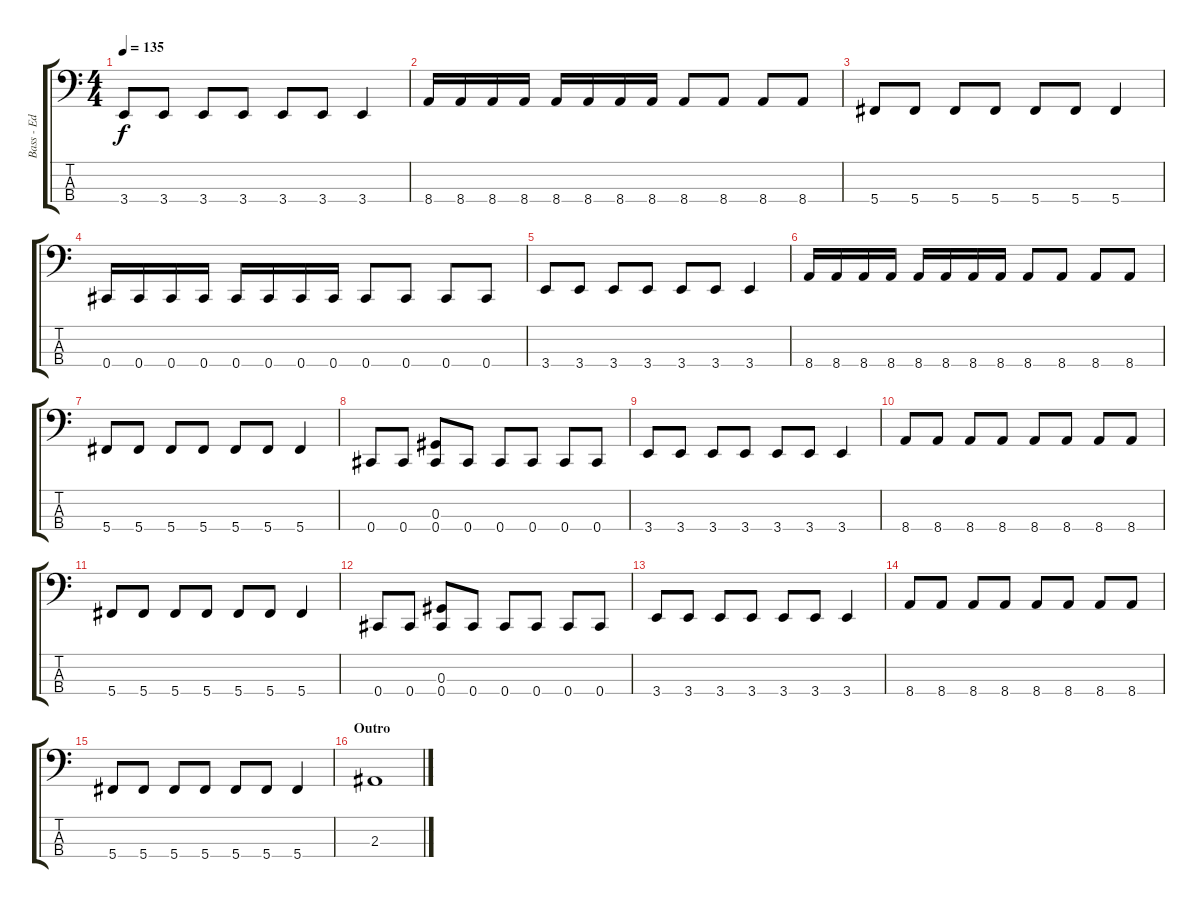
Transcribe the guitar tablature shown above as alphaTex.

\track ("Bass - Ed" "Bass - Ed") {instrument electricbasspick}
\staff {score tabs}
\tuning (Gb2 Db2 Ab1 Db1) {hide}
\ts (4 4)
\tempo 135
\clef f4
\ks c
3.4.8{dy f} 3.4.8 3.4.8 3.4.8 3.4.8 3.4.8 3.4.4 |
8.4.16 8.4.16 8.4.16 8.4.16 8.4.16 8.4.16 8.4.16 8.4.16 8.4.8 8.4.8 8.4.8 8.4.8 |
5.4.8 5.4.8 5.4.8 5.4.8 5.4.8 5.4.8 5.4.4 |
0.4.16 0.4.16 0.4.16 0.4.16 0.4.16 0.4.16 0.4.16 0.4.16 0.4.8 0.4.8 0.4.8 0.4.8 |
3.4.8 3.4.8 3.4.8 3.4.8 3.4.8 3.4.8 3.4.4 |
8.4.16 8.4.16 8.4.16 8.4.16 8.4.16 8.4.16 8.4.16 8.4.16 8.4.8 8.4.8 8.4.8 8.4.8 |
5.4.8 5.4.8 5.4.8 5.4.8 5.4.8 5.4.8 5.4.4 |
0.4.8 0.4.8 (0.3 0.4).8 0.4.8 0.4.8 0.4.8 0.4.8 0.4.8 |
3.4.8 3.4.8 3.4.8 3.4.8 3.4.8 3.4.8 3.4.4 |
8.4.8 8.4.8 8.4.8 8.4.8 8.4.8 8.4.8 8.4.8 8.4.8 |
5.4.8 5.4.8 5.4.8 5.4.8 5.4.8 5.4.8 5.4.4 |
0.4.8 0.4.8 (0.3 0.4).8 0.4.8 0.4.8 0.4.8 0.4.8 0.4.8 |
3.4.8 3.4.8 3.4.8 3.4.8 3.4.8 3.4.8 3.4.4 |
8.4.8 8.4.8 8.4.8 8.4.8 8.4.8 8.4.8 8.4.8 8.4.8 |
5.4.8 5.4.8 5.4.8 5.4.8 5.4.8 5.4.8 5.4.4 |
\section ("" "Outro")
2.3.1
